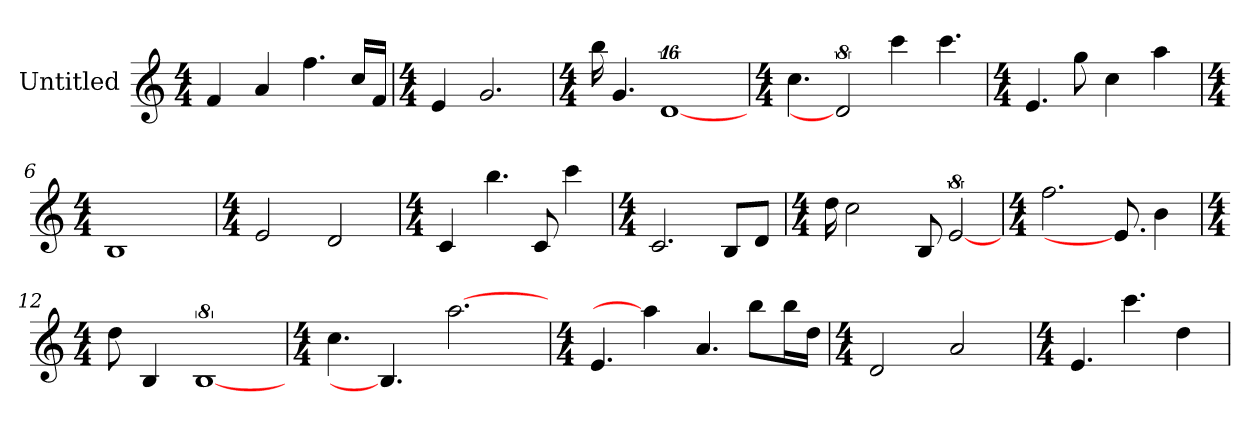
**kern
*part1
*staff1
*I"Untitled
*k[]
*C:
*M4/4
=1
4f
4a
!LO:N:vis=4.
4ff
16ccLL
16fJJ
=2
*k[]
*C:
*M4/4
4e
!LO:N:vis=2.
2g
=3
*k[]
*C:
*M4/4
16bb
!LO:N:vis=4.
4g
[16%11d
=4
*k[]
*C:
*M4/4
!LO:N:vis=4.
4cc
16%5d]
4ccc
!LO:N:vis=4.
4ccc
=5
*k[]
*C:
*M4/4
!LO:N:vis=4.
4e
8gg
4cc
4aa
=6
*k[]
*C:
*M4/4
1B
=7
*k[]
*C:
*M4/4
2e
2d
=8
*k[]
*C:
*M4/4
4c
!LO:N:vis=4.
4bb
8c
4ccc
=9
*k[]
*C:
*M4/4
!LO:N:vis=2.
2c
8BL
8dJ
=10
*k[]
*C:
*M4/4
16dd
2cc
8B
[16%5e
=11
*k[]
*C:
*M4/4
!LO:N:vis=2.
2ff
8.e]
4b
=12
*k[]
*C:
*M4/4
8dd
4B
[8%5B
=13
*k[]
*C:
*M4/4
!LO:N:vis=4.
4cc
4.B]
[2.aa
=14
*k[]
*C:
*M4/4
!LO:N:vis=4.
4e
4aa]
!LO:N:vis=4.
4a
8bbL
16bbL
16ddJJ
=15
*k[]
*C:
*M4/4
2d
2a
=16
*k[]
*C:
*M4/4
!LO:N:vis=4.
4e
!LO:N:vis=4.
4ccc
4dd
=
*-
